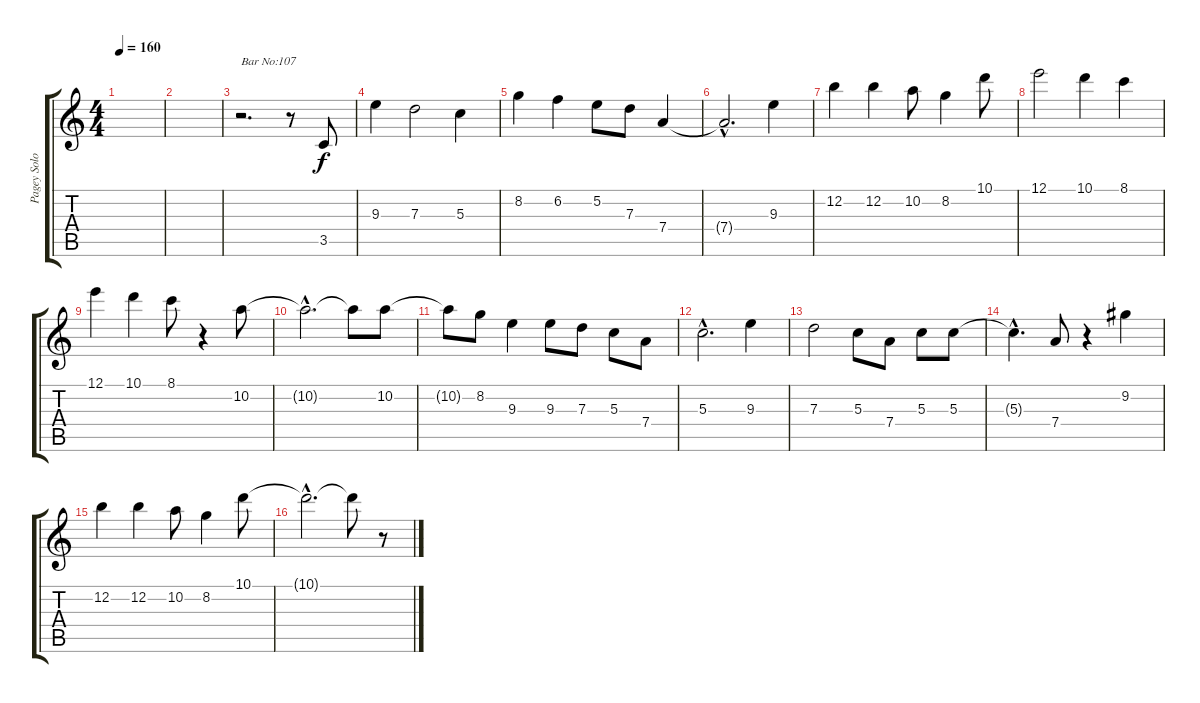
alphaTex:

\track ("Pagey Solo" "Pagey Solo") {instrument overdrivenguitar}
\staff {score tabs}
\tuning (E4 B3 G3 D3 A2 E2) {hide}
\ts (4 4)
\tempo 160
\clef g2
\ks c
|
|
r.2{d txt "Bar No:107"} r.8 3.5.8 |
9.3.4 7.3.2 5.3.4 |
8.2.4 6.2.4 5.2.8 7.3.8 7.4.4 |
7.4{hac t}.2{d} 9.3.4 |
12.2.4 12.2.4 10.2.8 8.2.4 10.1.8 |
12.1.2 10.1.4 8.1.4 |
12.1.4 10.1.4 8.1.8 r.4 10.2.8 |
10.2{hac t}.2{d} 10.2{t}.8 10.2.8 |
10.2{t}.8 8.2.8 9.3.4 9.3.8 7.3.8 5.3.8 7.4.8 |
5.3{hac}.2{d} 9.3.4 |
7.3.2 5.3.8 7.4.8 5.3.8 5.3.8 |
5.3{hac t}.4{d} 7.4.8 r.4 9.2.4 |
12.2.4 12.2.4 10.2.8 8.2.4 10.1.8 |
10.1{hac t}.2{d} 10.1{t}.8 r.8
